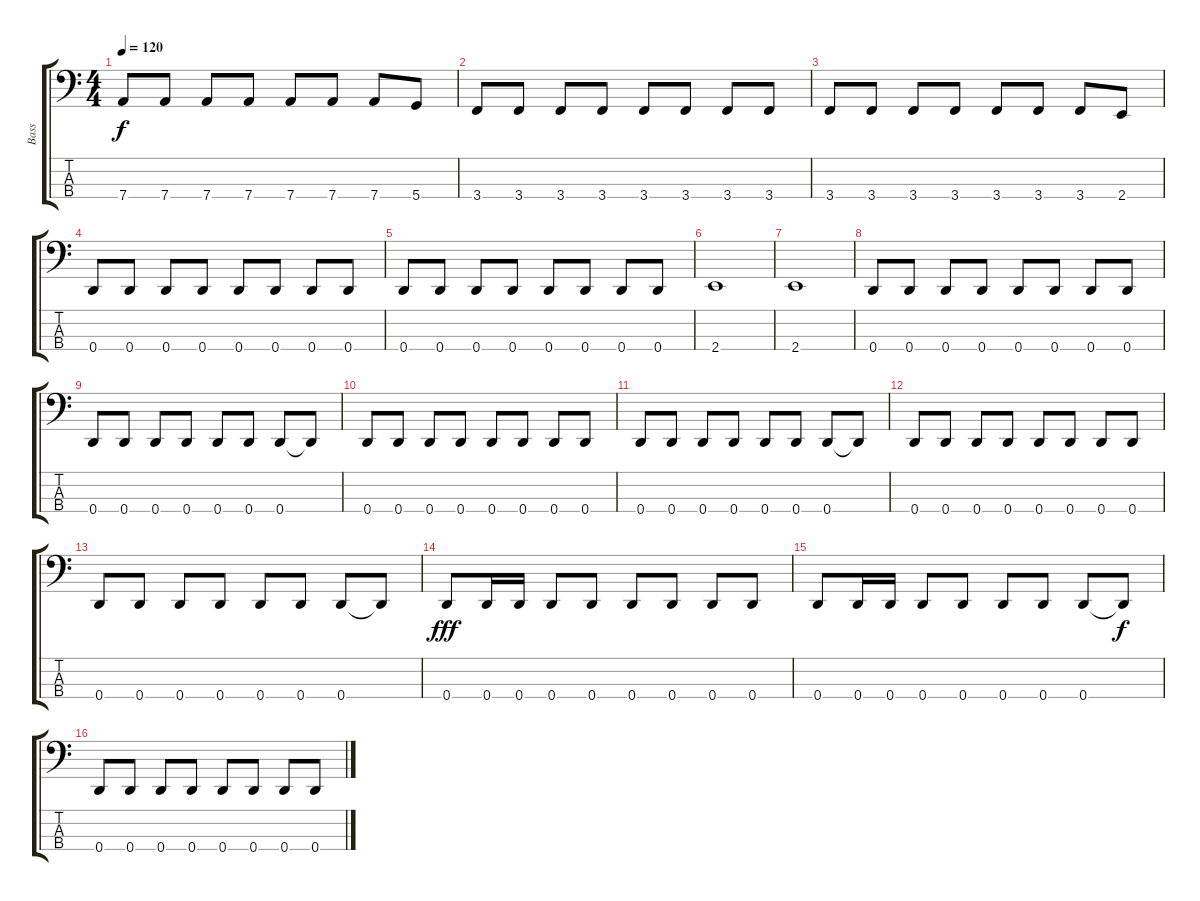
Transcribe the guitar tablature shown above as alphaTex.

\track ("Bass" "Bass") {instrument electricbasspick}
\staff {score tabs}
\tuning (G2 D2 A1 D1) {hide}
\ts (4 4)
\tempo 120
\clef f4
\ks c
7.4.8{dy f} 7.4.8 7.4.8 7.4.8 7.4.8 7.4.8 7.4.8 5.4.8 |
3.4.8 3.4.8 3.4.8 3.4.8 3.4.8 3.4.8 3.4.8 3.4.8 |
3.4.8 3.4.8 3.4.8 3.4.8 3.4.8 3.4.8 3.4.8 2.4.8 |
0.4.8 0.4.8 0.4.8 0.4.8 0.4.8 0.4.8 0.4.8 0.4.8 |
0.4.8 0.4.8 0.4.8 0.4.8 0.4.8 0.4.8 0.4.8 0.4.8 |
2.4.1 |
2.4.1 |
0.4.8 0.4.8 0.4.8 0.4.8 0.4.8 0.4.8 0.4.8 0.4.8 |
0.4.8 0.4.8 0.4.8 0.4.8 0.4.8 0.4.8 0.4.8 0.4{t}.8 |
0.4.8 0.4.8 0.4.8 0.4.8 0.4.8 0.4.8 0.4.8 0.4.8 |
0.4.8 0.4.8 0.4.8 0.4.8 0.4.8 0.4.8 0.4.8 0.4{t}.8 |
0.4.8 0.4.8 0.4.8 0.4.8 0.4.8 0.4.8 0.4.8 0.4.8 |
0.4.8 0.4.8 0.4.8 0.4.8 0.4.8 0.4.8 0.4.8 0.4{t}.8 |
0.4.8{dy fff} 0.4.16 0.4.16 0.4.8 0.4.8 0.4.8 0.4.8 0.4.8 0.4.8 |
0.4.8 0.4.16 0.4.16 0.4.8 0.4.8 0.4.8 0.4.8 0.4.8 0.4{t}.8{dy f} |
0.4.8 0.4.8 0.4.8 0.4.8 0.4.8 0.4.8 0.4.8 0.4.8
